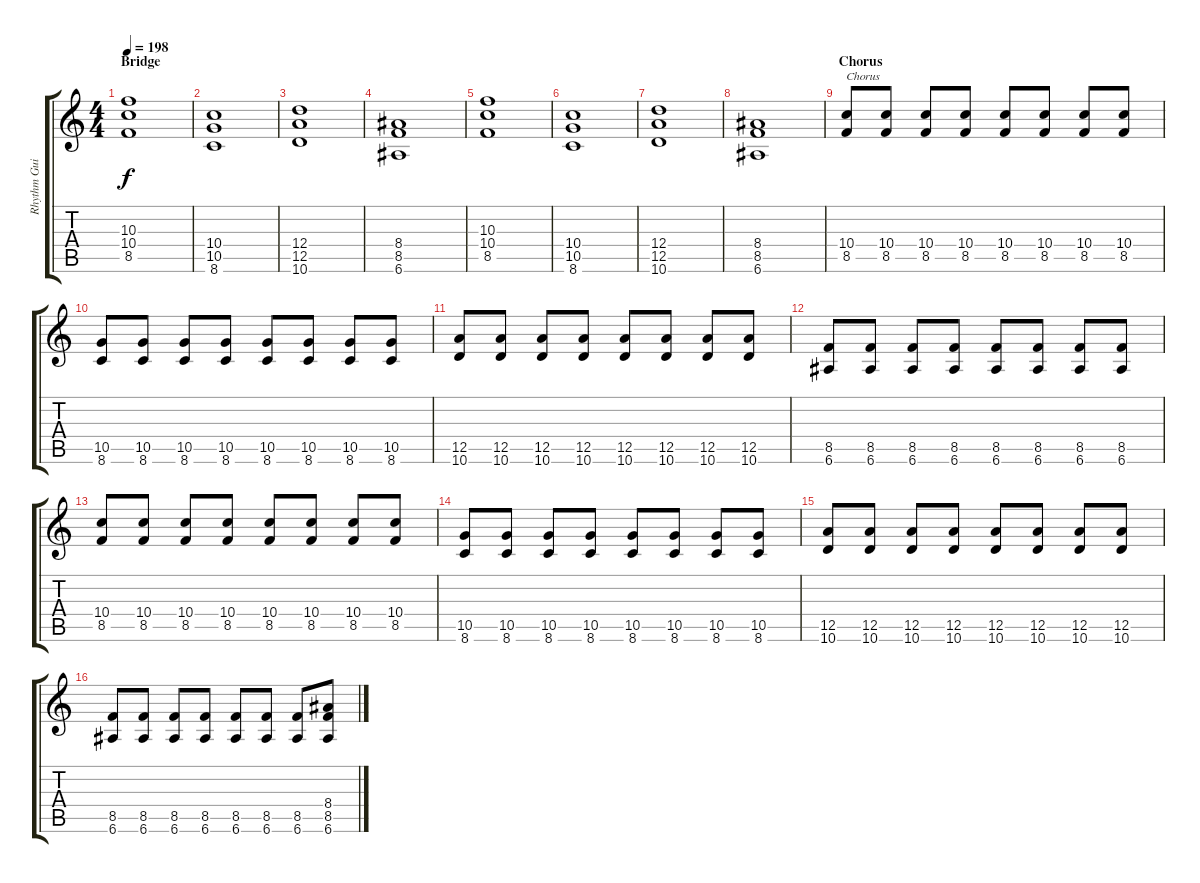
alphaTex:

\track ("Rhythm Guitar" "Rhythm Gui") {instrument distortionguitar}
\staff {score tabs}
\tuning (E4 B3 G3 D3 A2 E2) {hide}
\ts (4 4)
\section ("" "Bridge")
\tempo 198
\clef g2
\ks c
(10.3 10.4 8.5).1{dy f} |
(10.4 10.5 8.6).1 |
(12.4 12.5 10.6).1 |
(8.4 8.5 6.6).1 |
(10.3 10.4 8.5).1 |
(10.4 10.5 8.6).1 |
(12.4 12.5 10.6).1 |
(8.4 8.5 6.6).1 |
\section ("" "Chorus")
(10.4 8.5).8{txt "Chorus"} (10.4 8.5).8 (10.4 8.5).8 (10.4 8.5).8 (10.4 8.5).8 (10.4 8.5).8 (10.4 8.5).8 (10.4 8.5).8 |
(10.5 8.6).8 (10.5 8.6).8 (10.5 8.6).8 (10.5 8.6).8 (10.5 8.6).8 (10.5 8.6).8 (10.5 8.6).8 (10.5 8.6).8 |
(12.5 10.6).8 (12.5 10.6).8 (12.5 10.6).8 (12.5 10.6).8 (12.5 10.6).8 (12.5 10.6).8 (12.5 10.6).8 (12.5 10.6).8 |
(8.5 6.6).8 (8.5 6.6).8 (8.5 6.6).8 (8.5 6.6).8 (8.5 6.6).8 (8.5 6.6).8 (8.5 6.6).8 (8.5 6.6).8 |
(10.4 8.5).8 (10.4 8.5).8 (10.4 8.5).8 (10.4 8.5).8 (10.4 8.5).8 (10.4 8.5).8 (10.4 8.5).8 (10.4 8.5).8 |
(10.5 8.6).8 (10.5 8.6).8 (10.5 8.6).8 (10.5 8.6).8 (10.5 8.6).8 (10.5 8.6).8 (10.5 8.6).8 (10.5 8.6).8 |
(12.5 10.6).8 (12.5 10.6).8 (12.5 10.6).8 (12.5 10.6).8 (12.5 10.6).8 (12.5 10.6).8 (12.5 10.6).8 (12.5 10.6).8 |
(8.5 6.6).8 (8.5 6.6).8 (8.5 6.6).8 (8.5 6.6).8 (8.5 6.6).8 (8.5 6.6).8 (8.5 6.6).8 (8.4 8.5 6.6).8
